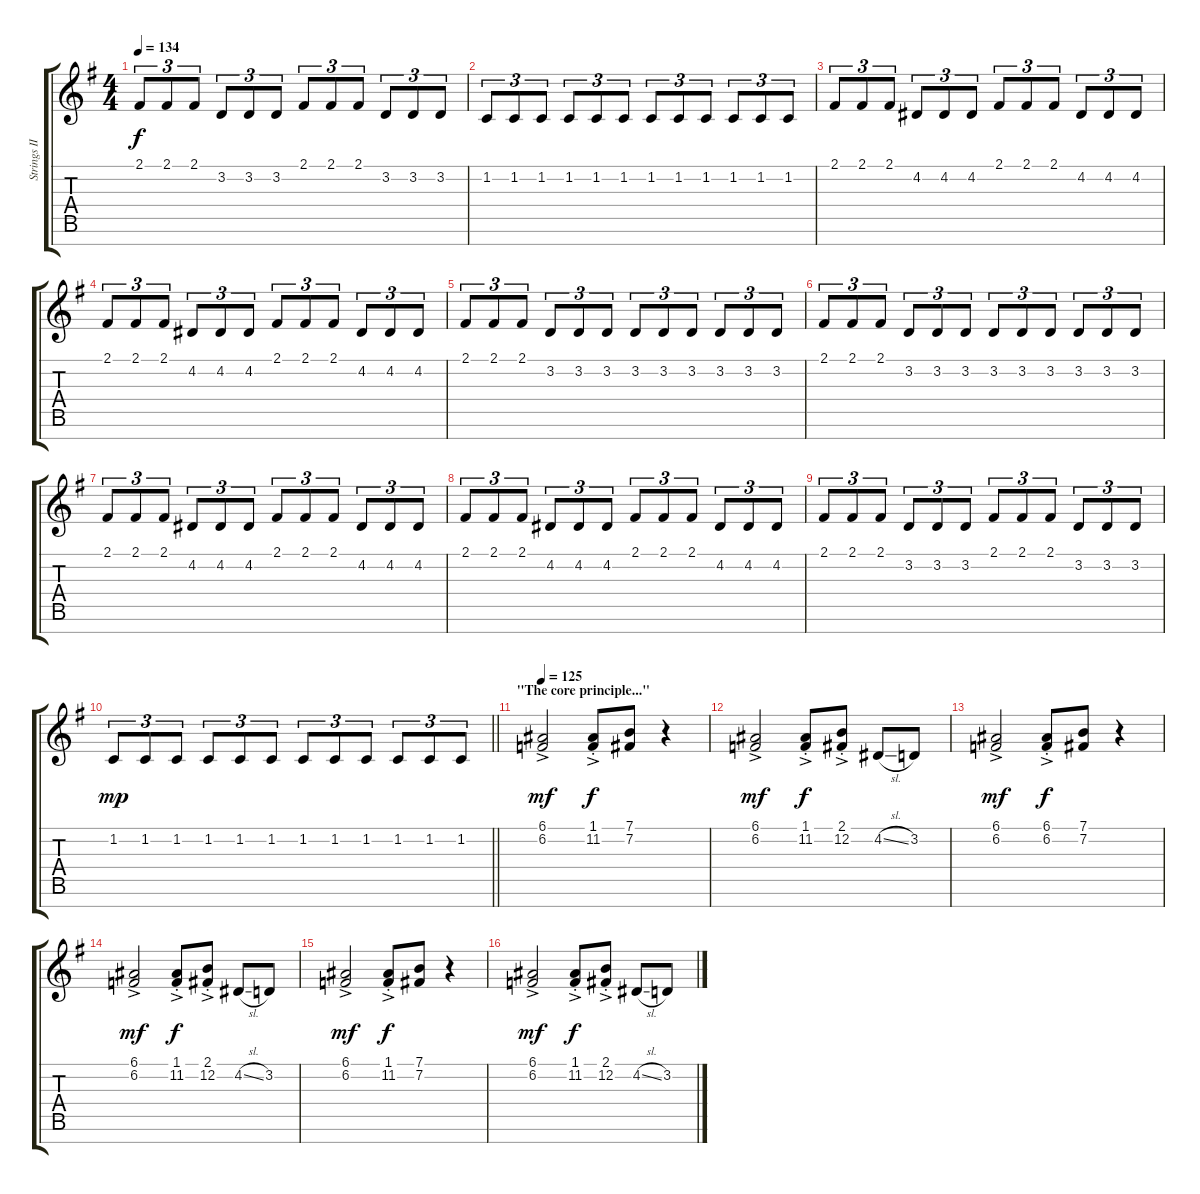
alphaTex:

\track ("Strings II" "Strings II") {instrument stringensemble1}
\staff {score tabs}
\tuning (E4 B3 G3 D3 A2 E2 B1) {hide}
\ts (4 4)
\tempo 134
\clef g2
\ks g
2.1.8{tu (3 2) dy f} 2.1.8{tu (3 2)} 2.1.8{tu (3 2)} 3.2.8{tu (3 2)} 3.2.8{tu (3 2)} 3.2.8{tu (3 2)} 2.1.8{tu (3 2)} 2.1.8{tu (3 2)} 2.1.8{tu (3 2)} 3.2.8{tu (3 2)} 3.2.8{tu (3 2)} 3.2.8{tu (3 2)} |
1.2.8{tu (3 2)} 1.2.8{tu (3 2)} 1.2.8{tu (3 2)} 1.2.8{tu (3 2)} 1.2.8{tu (3 2)} 1.2.8{tu (3 2)} 1.2.8{tu (3 2)} 1.2.8{tu (3 2)} 1.2.8{tu (3 2)} 1.2.8{tu (3 2)} 1.2.8{tu (3 2)} 1.2.8{tu (3 2)} |
2.1.8{tu (3 2)} 2.1.8{tu (3 2)} 2.1.8{tu (3 2)} 4.2.8{tu (3 2)} 4.2.8{tu (3 2)} 4.2.8{tu (3 2)} 2.1.8{tu (3 2)} 2.1.8{tu (3 2)} 2.1.8{tu (3 2)} 4.2.8{tu (3 2)} 4.2.8{tu (3 2)} 4.2.8{tu (3 2)} |
2.1.8{tu (3 2)} 2.1.8{tu (3 2)} 2.1.8{tu (3 2)} 4.2.8{tu (3 2)} 4.2.8{tu (3 2)} 4.2.8{tu (3 2)} 2.1.8{tu (3 2)} 2.1.8{tu (3 2)} 2.1.8{tu (3 2)} 4.2.8{tu (3 2)} 4.2.8{tu (3 2)} 4.2.8{tu (3 2)} |
2.1.8{tu (3 2)} 2.1.8{tu (3 2)} 2.1.8{tu (3 2)} 3.2.8{tu (3 2)} 3.2.8{tu (3 2)} 3.2.8{tu (3 2)} 3.2.8{tu (3 2)} 3.2.8{tu (3 2)} 3.2.8{tu (3 2)} 3.2.8{tu (3 2)} 3.2.8{tu (3 2)} 3.2.8{tu (3 2)} |
2.1.8{tu (3 2)} 2.1.8{tu (3 2)} 2.1.8{tu (3 2)} 3.2.8{tu (3 2)} 3.2.8{tu (3 2)} 3.2.8{tu (3 2)} 3.2.8{tu (3 2)} 3.2.8{tu (3 2)} 3.2.8{tu (3 2)} 3.2.8{tu (3 2)} 3.2.8{tu (3 2)} 3.2.8{tu (3 2)} |
2.1.8{tu (3 2)} 2.1.8{tu (3 2)} 2.1.8{tu (3 2)} 4.2.8{tu (3 2)} 4.2.8{tu (3 2)} 4.2.8{tu (3 2)} 2.1.8{tu (3 2)} 2.1.8{tu (3 2)} 2.1.8{tu (3 2)} 4.2.8{tu (3 2)} 4.2.8{tu (3 2)} 4.2.8{tu (3 2)} |
2.1.8{tu (3 2)} 2.1.8{tu (3 2)} 2.1.8{tu (3 2)} 4.2.8{tu (3 2)} 4.2.8{tu (3 2)} 4.2.8{tu (3 2)} 2.1.8{tu (3 2)} 2.1.8{tu (3 2)} 2.1.8{tu (3 2)} 4.2.8{tu (3 2)} 4.2.8{tu (3 2)} 4.2.8{tu (3 2)} |
2.1.8{tu (3 2)} 2.1.8{tu (3 2)} 2.1.8{tu (3 2)} 3.2.8{tu (3 2)} 3.2.8{tu (3 2)} 3.2.8{tu (3 2)} 2.1.8{tu (3 2)} 2.1.8{tu (3 2)} 2.1.8{tu (3 2)} 3.2.8{tu (3 2)} 3.2.8{tu (3 2)} 3.2.8{tu (3 2)} |
\barLineRight lightlight
1.2.8{tu (3 2) dy mp} 1.2.8{tu (3 2)} 1.2.8{tu (3 2)} 1.2.8{tu (3 2)} 1.2.8{tu (3 2)} 1.2.8{tu (3 2)} 1.2.8{tu (3 2)} 1.2.8{tu (3 2)} 1.2.8{tu (3 2)} 1.2.8{tu (3 2)} 1.2.8{tu (3 2)} 1.2.8{tu (3 2)} |
\section ("" "\"The core principle...\"")
\tempo 125
(6.1{ac} 6.2{ac}).2{dy mf} (1.1 11.2{ac st}).8{dy f} (7.1 7.2).8 r.4 |
(6.1{ac} 6.2{ac}).2{dy mf} (1.1{ac st} 11.2{ac st}).8{dy f} (2.1{ac st} 12.2{ac st}).8 4.2{sl}.8 3.2.8 |
(6.1{ac} 6.2{ac}).2{dy mf} (6.1{ac st} 6.2).8{dy f} (7.1 7.2).8 r.4 |
(6.1{ac} 6.2{ac}).2{dy mf} (1.1{ac st} 11.2).8{dy f} (2.1{ac st} 12.2).8 4.2{sl}.8 3.2.8 |
(6.1{ac} 6.2{ac}).2{dy mf} (1.1 11.2{ac st}).8{dy f} (7.1 7.2).8 r.4 |
(6.1{ac} 6.2{ac}).2{dy mf} (1.1{ac st} 11.2{ac st}).8{dy f} (2.1{ac st} 12.2{ac st}).8 4.2{sl}.8 3.2.8
